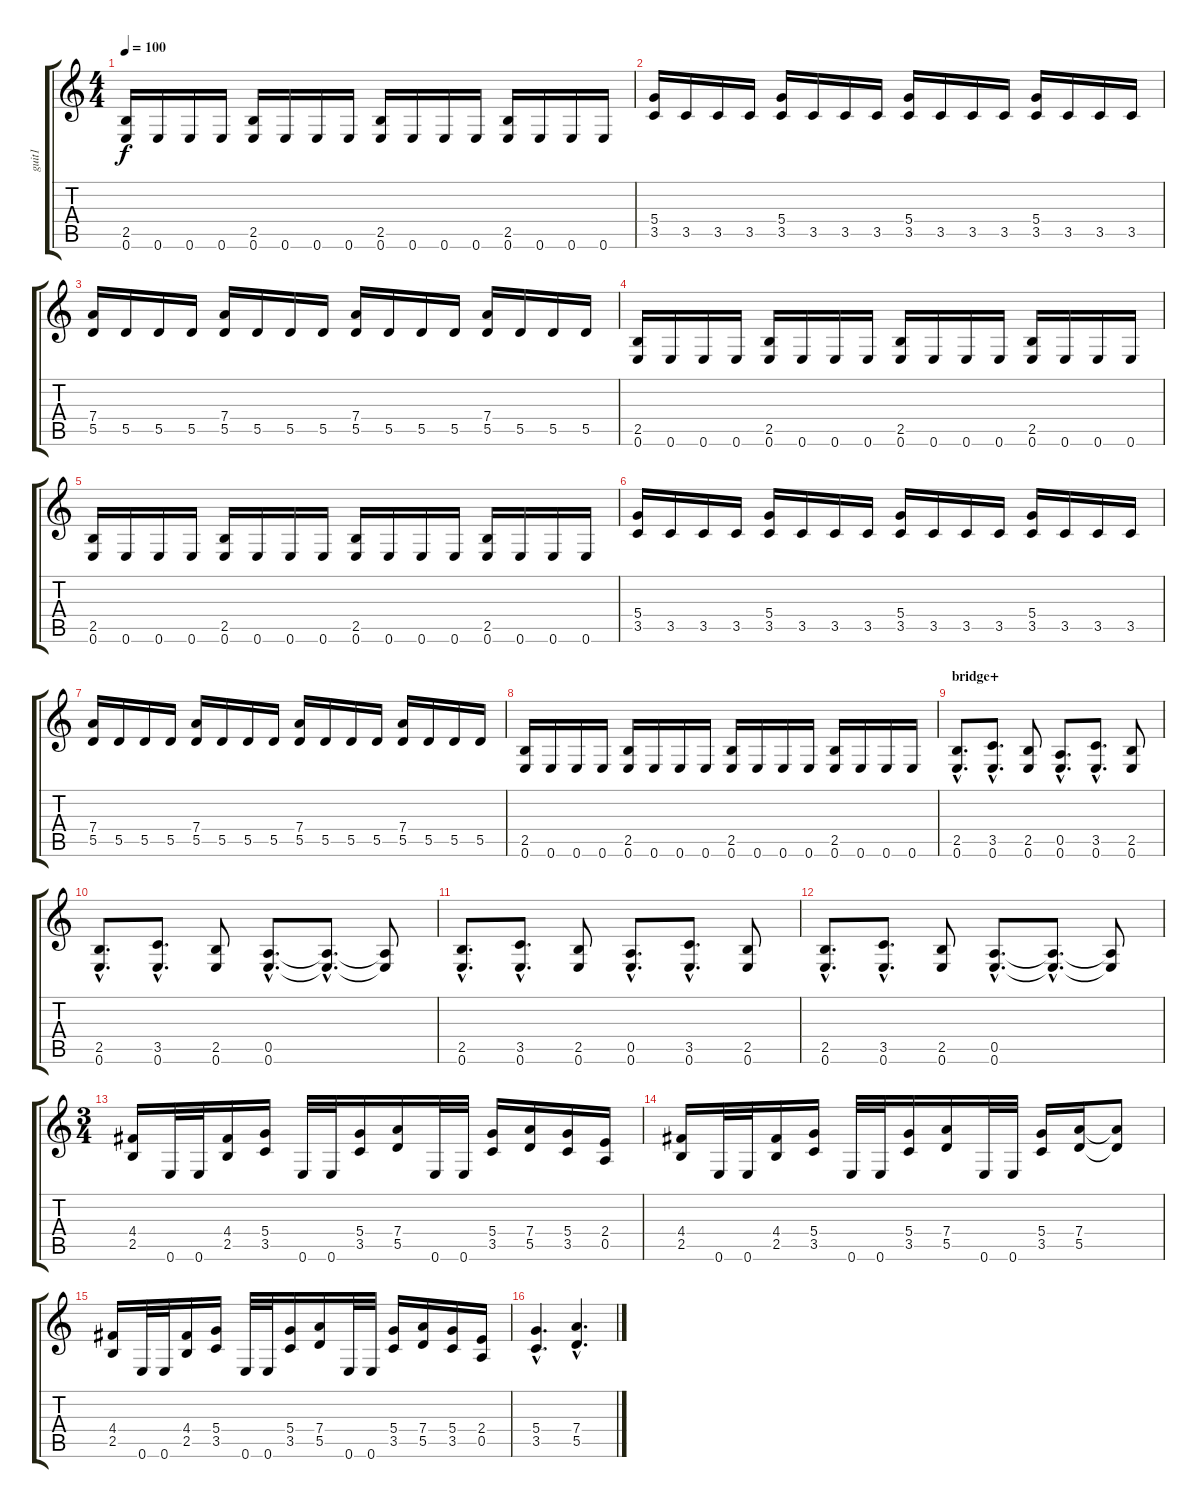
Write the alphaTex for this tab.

\track ("guit1" "guit1") {instrument distortionguitar}
\staff {score tabs}
\tuning (E4 B3 G3 D3 A2 E2) {hide}
\ts (4 4)
\tempo 100
\clef g2
\ks c
(2.5 0.6).16{dy f} 0.6.16 0.6.16 0.6.16 (2.5 0.6).16 0.6.16 0.6.16 0.6.16 (2.5 0.6).16 0.6.16 0.6.16 0.6.16 (2.5 0.6).16 0.6.16 0.6.16 0.6.16 |
(5.4 3.5).16 3.5.16 3.5.16 3.5.16 (5.4 3.5).16 3.5.16 3.5.16 3.5.16 (5.4 3.5).16 3.5.16 3.5.16 3.5.16 (5.4 3.5).16 3.5.16 3.5.16 3.5.16 |
(7.4 5.5).16 5.5.16 5.5.16 5.5.16 (7.4 5.5).16 5.5.16 5.5.16 5.5.16 (7.4 5.5).16 5.5.16 5.5.16 5.5.16 (7.4 5.5).16 5.5.16 5.5.16 5.5.16 |
(2.5 0.6).16 0.6.16 0.6.16 0.6.16 (2.5 0.6).16 0.6.16 0.6.16 0.6.16 (2.5 0.6).16 0.6.16 0.6.16 0.6.16 (2.5 0.6).16 0.6.16 0.6.16 0.6.16 |
(2.5 0.6).16 0.6.16 0.6.16 0.6.16 (2.5 0.6).16 0.6.16 0.6.16 0.6.16 (2.5 0.6).16 0.6.16 0.6.16 0.6.16 (2.5 0.6).16 0.6.16 0.6.16 0.6.16 |
(5.4 3.5).16 3.5.16 3.5.16 3.5.16 (5.4 3.5).16 3.5.16 3.5.16 3.5.16 (5.4 3.5).16 3.5.16 3.5.16 3.5.16 (5.4 3.5).16 3.5.16 3.5.16 3.5.16 |
(7.4 5.5).16 5.5.16 5.5.16 5.5.16 (7.4 5.5).16 5.5.16 5.5.16 5.5.16 (7.4 5.5).16 5.5.16 5.5.16 5.5.16 (7.4 5.5).16 5.5.16 5.5.16 5.5.16 |
(2.5 0.6).16 0.6.16 0.6.16 0.6.16 (2.5 0.6).16 0.6.16 0.6.16 0.6.16 (2.5 0.6).16 0.6.16 0.6.16 0.6.16 (2.5 0.6).16 0.6.16 0.6.16 0.6.16 |
\section ("" "bridge+")
(2.5{hac} 0.6{hac}).8{d} (3.5{hac} 0.6{hac}).8{d} (2.5 0.6).8 (0.5{hac} 0.6{hac}).8{d} (3.5{hac} 0.6{hac}).8{d} (2.5 0.6).8 |
(2.5{hac} 0.6{hac}).8{d} (3.5{hac} 0.6{hac}).8{d} (2.5 0.6).8 (0.5{hac} 0.6{hac}).8{d} (0.5{hac t} 0.6{hac t}).8{d} (0.5{t} 0.6{t}).8 |
(2.5{hac} 0.6{hac}).8{d} (3.5{hac} 0.6{hac}).8{d} (2.5 0.6).8 (0.5{hac} 0.6{hac}).8{d} (3.5{hac} 0.6{hac}).8{d} (2.5 0.6).8 |
(2.5{hac} 0.6{hac}).8{d} (3.5{hac} 0.6{hac}).8{d} (2.5 0.6).8 (0.5{hac} 0.6{hac}).8{d} (0.5{hac t} 0.6{hac t}).8{d} (0.5{t} 0.6{t}).8 |
\ts (3 4)
(4.4 2.5).16 0.6.32 0.6.32 (4.4 2.5).16 (5.4 3.5).16 0.6.32 0.6.32 (5.4 3.5).16 (7.4 5.5).16 0.6.32 0.6.32 (5.4 3.5).16 (7.4 5.5).16 (5.4 3.5).16 (2.4 0.5).16 |
(4.4 2.5).16 0.6.32 0.6.32 (4.4 2.5).16 (5.4 3.5).16 0.6.32 0.6.32 (5.4 3.5).16 (7.4 5.5).16 0.6.32 0.6.32 (5.4 3.5).16 (7.4 5.5).16 (7.4{t} 5.5{t}).8 |
(4.4 2.5).16 0.6.32 0.6.32 (4.4 2.5).16 (5.4 3.5).16 0.6.32 0.6.32 (5.4 3.5).16 (7.4 5.5).16 0.6.32 0.6.32 (5.4 3.5).16 (7.4 5.5).16 (5.4 3.5).16 (2.4 0.5).16 |
(5.4{hac} 3.5{hac}).4{d} (7.4{hac} 5.5{hac}).4{d}
